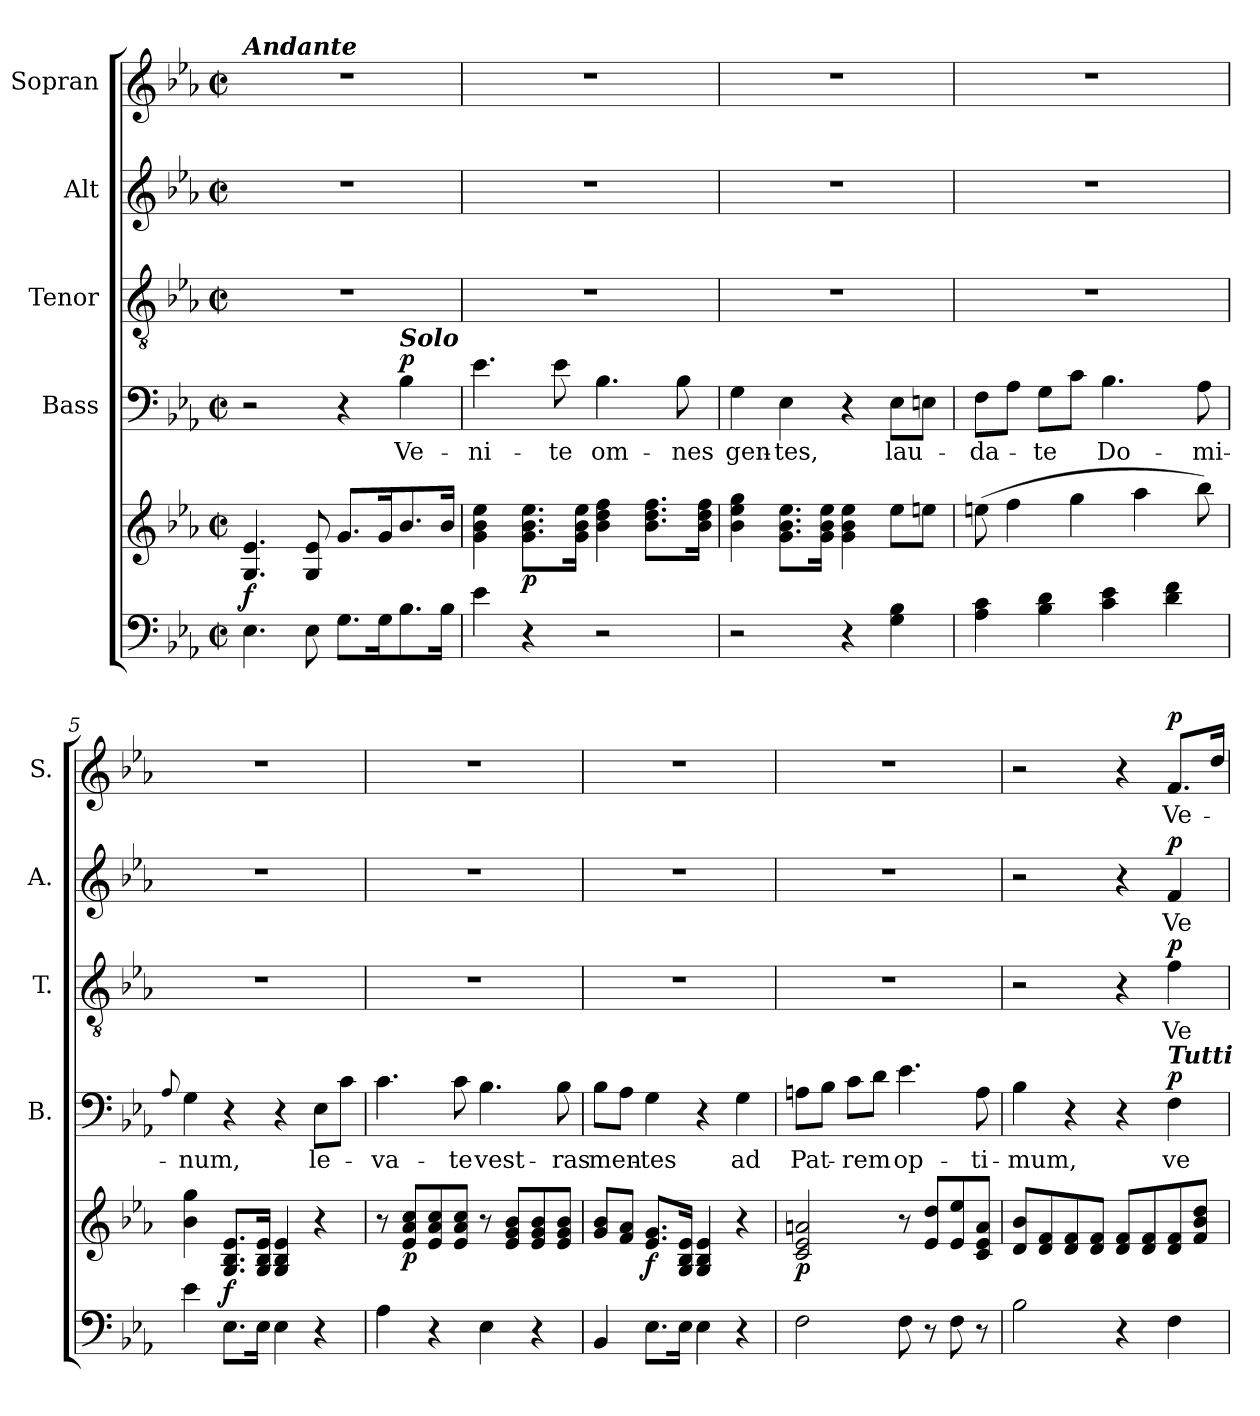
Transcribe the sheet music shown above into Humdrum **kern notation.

**kern	**kern	**dynam	**kern	**text	**dynam	**kern	**text	**dynam	**kern	**text	**dynam	**kern	**text	**dynam
*part5	*part5	*part5	*part4	*part4	*part4	*part3	*part3	*part3	*part2	*part2	*part2	*part1	*part1	*part1
*staff6	*staff5	*staff5/6	*staff4	*staff4	*staff4	*staff3	*staff3	*staff3	*staff2	*staff2	*staff2	*staff1	*staff1	*staff1
*	*	*	*I"Bass	*	*	*I"Tenor	*	*	*I"Alt	*	*	*I"Sopran	*	*
*	*	*	*I'B.	*	*	*I'T.	*	*	*I'A.	*	*	*I'S.	*	*
*clefF4	*clefG2	*	*clefF4	*	*	*clefGv2	*	*	*clefG2	*	*	*clefG2	*	*
*k[b-e-a-]	*k[b-e-a-]	*	*k[b-e-a-]	*	*	*k[b-e-a-]	*	*	*k[b-e-a-]	*	*	*k[b-e-a-]	*	*
*E-:	*E-:	*	*E-:	*	*	*E-:	*	*	*E-:	*	*	*E-:	*	*
*M2/2	*M2/2	*	*M2/2	*	*	*M2/2	*	*	*M2/2	*	*	*M2/2	*	*
*met(c|)	*met(c|)	*	*met(c|)	*	*	*met(c|)	*	*	*met(c|)	*	*	*met(c|)	*	*
=1	=1	=1	=1	=1	=1	=1	=1	=1	=1	=1	=1	=1	=1	=1
!	!	!	!	!	!	!	!	!	!	!	!	!LO:TX:a:Bi:t=Andante	!	!
!	!	!LO:DY:b	!	!	!	!	!	!	!	!	!	!	!	!
4.E-\	4.G/ 4.e-/	f	2r	.	.	1r	.	.	1r	.	.	1r	.	.
8E-\	8G/ 8e-/	.	.	.	.	.	.	.	.	.	.	.	.	.
8.G\L	8.g/L	.	4r	.	.	.	.	.	.	.	.	.	.	.
16G\k	16g/k	.	.	.	.	.	.	.	.	.	.	.	.	.
!	!	!	!LO:TX:a:Bi:t=Solo	!	!	!	!	!	!	!	!	!	!	!
!	!	!	!	!LO:LY:b	!LO:DY:a	!	!	!	!	!	!	!	!	!
8.B-\	8.b-/	.	4B-\	Ve-	p	.	.	.	.	.	.	.	.	.
16B-\Jk	16b-/Jk	.	.	.	.	.	.	.	.	.	.	.	.	.
=2	=2	=2	=2	=2	=2	=2	=2	=2	=2	=2	=2	=2	=2	=2
!	!	!	!	!LO:LY:b	!	!	!	!	!	!	!	!	!	!
4e-\	4g\ 4b-\ 4ee-\	.	4.e-\	-ni-	.	1r	.	.	1r	.	.	1r	.	.
!	!	!LO:DY:b	!	!	!	!	!	!	!	!	!	!	!	!
4r	8.g\ 8.b-\ 8.ee-\L	p	.	.	.	.	.	.	.	.	.	.	.	.
!	!	!	!	!LO:LY:b	!	!	!	!	!	!	!	!	!	!
.	.	.	8e-\	-te	.	.	.	.	.	.	.	.	.	.
.	16g\ 16b-\ 16ee-\Jk	.	.	.	.	.	.	.	.	.	.	.	.	.
!	!	!	!	!LO:LY:b	!	!	!	!	!	!	!	!	!	!
2r	4b-\ 4dd\ 4ff\	.	4.B-\	om-	.	.	.	.	.	.	.	.	.	.
.	8.b-\ 8.dd\ 8.ff\L	.	.	.	.	.	.	.	.	.	.	.	.	.
!	!	!	!	!LO:LY:b	!	!	!	!	!	!	!	!	!	!
.	.	.	8B-\	-nes	.	.	.	.	.	.	.	.	.	.
.	16b-\ 16dd\ 16ff\Jk	.	.	.	.	.	.	.	.	.	.	.	.	.
=3	=3	=3	=3	=3	=3	=3	=3	=3	=3	=3	=3	=3	=3	=3
!	!	!	!	!LO:LY:b	!	!	!	!	!	!	!	!	!	!
2r	4b-\ 4ee-\ 4gg\	.	4G\	gen-	.	1r	.	.	1r	.	.	1r	.	.
!	!	!	!	!LO:LY:b	!	!	!	!	!	!	!	!	!	!
.	8.g\ 8.b-\ 8.ee-\L	.	4E-\	-tes,	.	.	.	.	.	.	.	.	.	.
.	16g\ 16b-\ 16ee-\Jk	.	.	.	.	.	.	.	.	.	.	.	.	.
4r	4g\ 4b-\ 4ee-\	.	4r	.	.	.	.	.	.	.	.	.	.	.
!	!	!	!	!LO:LY:b	!	!	!	!	!	!	!	!	!	!
4G\ 4B-\	8ee-\L	.	8E-\L	lau-	.	.	.	.	.	.	.	.	.	.
.	8een\J	.	8En\J	.	.	.	.	.	.	.	.	.	.	.
=4	=4	=4	=4	=4	=4	=4	=4	=4	=4	=4	=4	=4	=4	=4
!	!	!	!	!LO:LY:b	!	!	!	!	!	!	!	!	!	!
4A-\ 4c\	(>8een\	.	8F\L	-da-	.	1r	.	.	1r	.	.	1r	.	.
.	4ff\	.	8A-\J	.	.	.	.	.	.	.	.	.	.	.
!	!	!	!	!LO:LY:b	!	!	!	!	!	!	!	!	!	!
4B-\ 4d\	.	.	8G\L	-te	.	.	.	.	.	.	.	.	.	.
.	4gg\	.	8c\J	.	.	.	.	.	.	.	.	.	.	.
!	!	!	!	!LO:LY:b	!	!	!	!	!	!	!	!	!	!
4c\ 4e-\	.	.	4.B-\	Do-	.	.	.	.	.	.	.	.	.	.
.	4aa-\	.	.	.	.	.	.	.	.	.	.	.	.	.
4d\ 4f\	.	.	.	.	.	.	.	.	.	.	.	.	.	.
!	!	!	!	!LO:LY:b	!	!	!	!	!	!	!	!	!	!
.	8bb-\)	.	8A-\	-mi-	.	.	.	.	.	.	.	.	.	.
=5	=5	=5	=5	=5	=5	=5	=5	=5	=5	=5	=5	=5	=5	=5
.	.	.	8qqA-/	.	.	.	.	.	.	.	.	.	.	.
!	!	!	!	!LO:LY:b	!	!	!	!	!	!	!	!	!	!
4e-\	4b-\ 4gg\	.	4G\	-num,	.	1r	.	.	1r	.	.	1r	.	.
!	!	!LO:DY:b	!	!	!	!	!	!	!	!	!	!	!	!
8.E-\L	8.G/ 8.B-/ 8.e-/L	f	4r	.	.	.	.	.	.	.	.	.	.	.
16E-\Jk	16G/ 16B-/ 16e-/Jk	.	.	.	.	.	.	.	.	.	.	.	.	.
4E-\	4G/ 4B-/ 4e-/	.	4r	.	.	.	.	.	.	.	.	.	.	.
!	!	!	!	!LO:LY:b	!	!	!	!	!	!	!	!	!	!
4r	4r	.	8E-\L	le-	.	.	.	.	.	.	.	.	.	.
.	.	.	8c\J	.	.	.	.	.	.	.	.	.	.	.
=6	=6	=6	=6	=6	=6	=6	=6	=6	=6	=6	=6	=6	=6	=6
!	!	!	!	!LO:LY:b	!	!	!	!	!	!	!	!	!	!
4A-\	8r	.	4.c\	-va-	.	1r	.	.	1r	.	.	1r	.	.
!	!	!LO:DY:b	!	!	!	!	!	!	!	!	!	!	!	!
.	8e-/ 8a-/ 8cc/L	p	.	.	.	.	.	.	.	.	.	.	.	.
4r	8e-/ 8a-/ 8cc/	.	.	.	.	.	.	.	.	.	.	.	.	.
!	!	!	!	!LO:LY:b	!	!	!	!	!	!	!	!	!	!
.	8e-/ 8a-/ 8cc/J	.	8c\	-te	.	.	.	.	.	.	.	.	.	.
!	!	!	!	!LO:LY:b	!	!	!	!	!	!	!	!	!	!
4E-\	8r	.	4.B-\	vest-	.	.	.	.	.	.	.	.	.	.
.	8e-/ 8g/ 8b-/L	.	.	.	.	.	.	.	.	.	.	.	.	.
4r	8e-/ 8g/ 8b-/	.	.	.	.	.	.	.	.	.	.	.	.	.
!	!	!	!	!LO:LY:b	!	!	!	!	!	!	!	!	!	!
.	8e-/ 8g/ 8b-/J	.	8B-\	-ras	.	.	.	.	.	.	.	.	.	.
=7	=7	=7	=7	=7	=7	=7	=7	=7	=7	=7	=7	=7	=7	=7
!	!	!	!	!LO:LY:b	!	!	!	!	!	!	!	!	!	!
4BB-/	8g/ 8b-/L	.	8B-\L	men-	.	1r	.	.	1r	.	.	1r	.	.
.	8f/ 8a-/J	.	8A-\J	.	.	.	.	.	.	.	.	.	.	.
!	!	!LO:DY:b	!	!LO:LY:b	!	!	!	!	!	!	!	!	!	!
8.E-\L	8.e-/ 8.g/L	f	4G\	-tes	.	.	.	.	.	.	.	.	.	.
16E-\Jk	16G/ 16B-/ 16e-/Jk	.	.	.	.	.	.	.	.	.	.	.	.	.
4E-\	4G/ 4B-/ 4e-/	.	4r	.	.	.	.	.	.	.	.	.	.	.
!	!	!	!	!LO:LY:b	!	!	!	!	!	!	!	!	!	!
4r	4r	.	4G\	ad	.	.	.	.	.	.	.	.	.	.
!!LO:LB:g=z
=8	=8	=8	=8	=8	=8	=8	=8	=8	=8	=8	=8	=8	=8	=8
!	!	!LO:DY:b	!	!LO:LY:b	!	!	!	!	!	!	!	!	!	!
2F\	2c/ 2e-/ 2an/	p	8An\L	Pat-	.	1r	.	.	1r	.	.	1r	.	.
.	.	.	8B-\J	.	.	.	.	.	.	.	.	.	.	.
!	!	!	!	!LO:LY:b	!	!	!	!	!	!	!	!	!	!
.	.	.	8c\L	-rem	.	.	.	.	.	.	.	.	.	.
.	.	.	8d\J	.	.	.	.	.	.	.	.	.	.	.
!	!	!	!	!LO:LY:b	!	!	!	!	!	!	!	!	!	!
8F\	8r	.	4.e-\	op-	.	.	.	.	.	.	.	.	.	.
8r	8e-/ 8dd/L	.	.	.	.	.	.	.	.	.	.	.	.	.
8F\	8e-/ 8ee-/	.	.	.	.	.	.	.	.	.	.	.	.	.
!	!	!	!	!LO:LY:b	!	!	!	!	!	!	!	!	!	!
8r	8c/ 8e-/ 8a/J	.	8A\	-ti-	.	.	.	.	.	.	.	.	.	.
=9	=9	=9	=9	=9	=9	=9	=9	=9	=9	=9	=9	=9	=9	=9
!	!	!	!	!LO:LY:b	!	!	!	!	!	!	!	!	!	!
2B-\	8d/ 8b-/L	.	4B-\	-mum,	.	2r	.	.	2r	.	.	2r	.	.
.	8d/ 8f/	.	.	.	.	.	.	.	.	.	.	.	.	.
.	8d/ 8f/	.	4r	.	.	.	.	.	.	.	.	.	.	.
.	8d/ 8f/J	.	.	.	.	.	.	.	.	.	.	.	.	.
4r	8d/ 8f/L	.	4r	.	.	4r	.	.	4r	.	.	4r	.	.
.	8d/ 8f/	.	.	.	.	.	.	.	.	.	.	.	.	.
!	!	!	!LO:TX:a:Bi:t=Tutti	!	!	!	!	!	!	!	!	!	!	!
!	!	!	!	!LO:LY:b	!LO:DY:a	!	!LO:LY:b	!LO:DY:a	!	!LO:LY:b	!LO:DY:a	!	!LO:LY:b	!LO:DY:a
4F\	8d/ 8f/	.	4F\	ve-	p	4f\	Ve-	p	4f/	Ve-	p	8.f/L	Ve-	p
.	8f/ 8b-/ 8dd/J	.	.	.	.	.	.	.	.	.	.	.	.	.
.	.	.	.	.	.	.	.	.	.	.	.	16dd/Jk	.	.
=	=	=	=	=	=	=	=	=	=	=	=	=	=	=
*-	*-	*-	*-	*-	*-	*-	*-	*-	*-	*-	*-	*-	*-	*-
